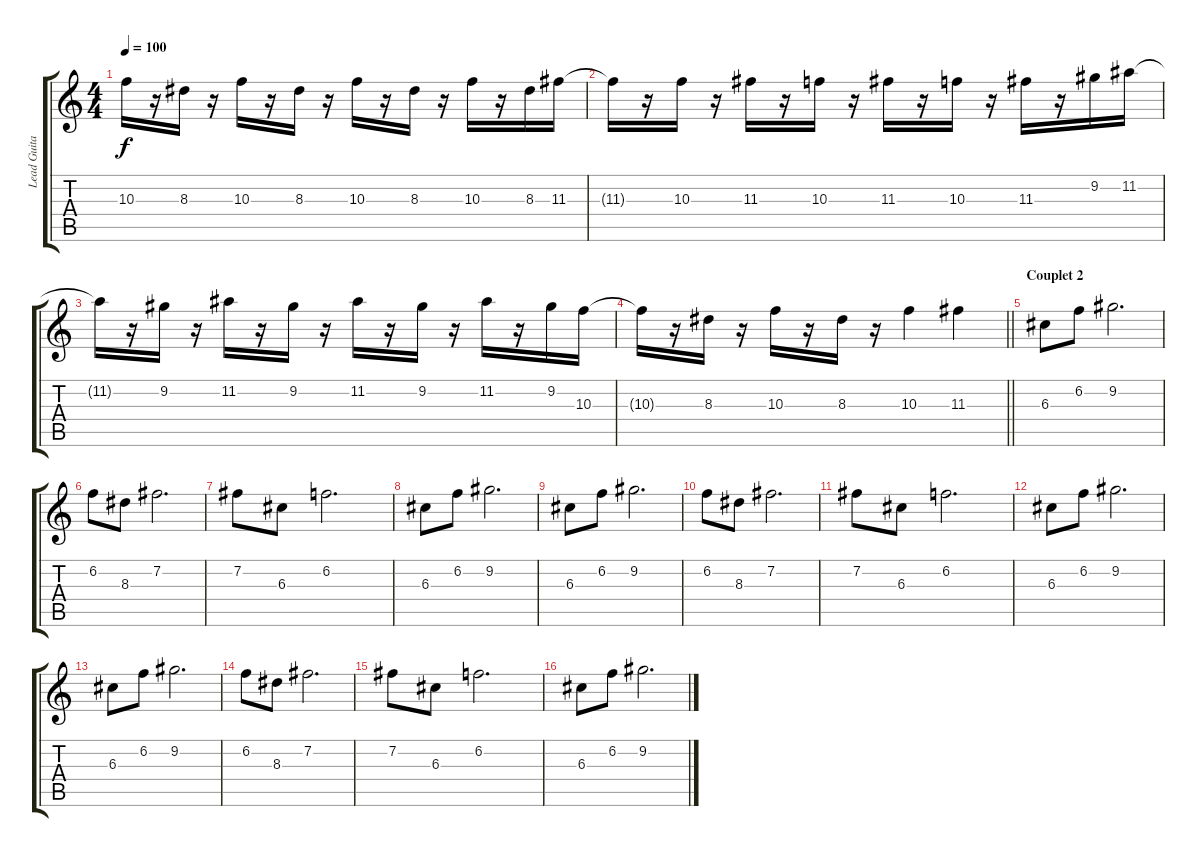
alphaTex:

\track ("Lead Guitar" "Lead Guita") {instrument acousticguitarsteel}
\staff {score tabs}
\tuning (E4 B3 G3 D3 A2 E2) {hide}
\ts (4 4)
\tempo 100
\clef g2
\ks c
10.3.16{dy f} r.16 8.3.16 r.16 10.3.16 r.16 8.3.16 r.16 10.3.16 r.16 8.3.16 r.16 10.3.16 r.16 8.3.16 11.3.16 |
11.3{t}.16 r.16 10.3.16 r.16 11.3.16 r.16 10.3.16 r.16 11.3.16 r.16 10.3.16 r.16 11.3.16 r.16 9.2.16 11.2.16 |
11.2{t}.16 r.16 9.2.16 r.16 11.2.16 r.16 9.2.16 r.16 11.2.16 r.16 9.2.16 r.16 11.2.16 r.16 9.2.16 10.3.16 |
\barLineRight lightlight
10.3{t}.16 r.16 8.3.16 r.16 10.3.16 r.16 8.3.16 r.16 10.3.4 11.3.4 |
\section ("" "Couplet 2")
6.3.8 6.2.8 9.2.2{d} |
6.2.8 8.3.8 7.2.2{d} |
7.2.8 6.3.8 6.2.2{d} |
6.3.8 6.2.8 9.2.2{d} |
6.3.8 6.2.8 9.2.2{d} |
6.2.8 8.3.8 7.2.2{d} |
7.2.8 6.3.8 6.2.2{d} |
6.3.8 6.2.8 9.2.2{d} |
6.3.8 6.2.8 9.2.2{d} |
6.2.8 8.3.8 7.2.2{d} |
7.2.8 6.3.8 6.2.2{d} |
6.3.8 6.2.8 9.2.2{d}
